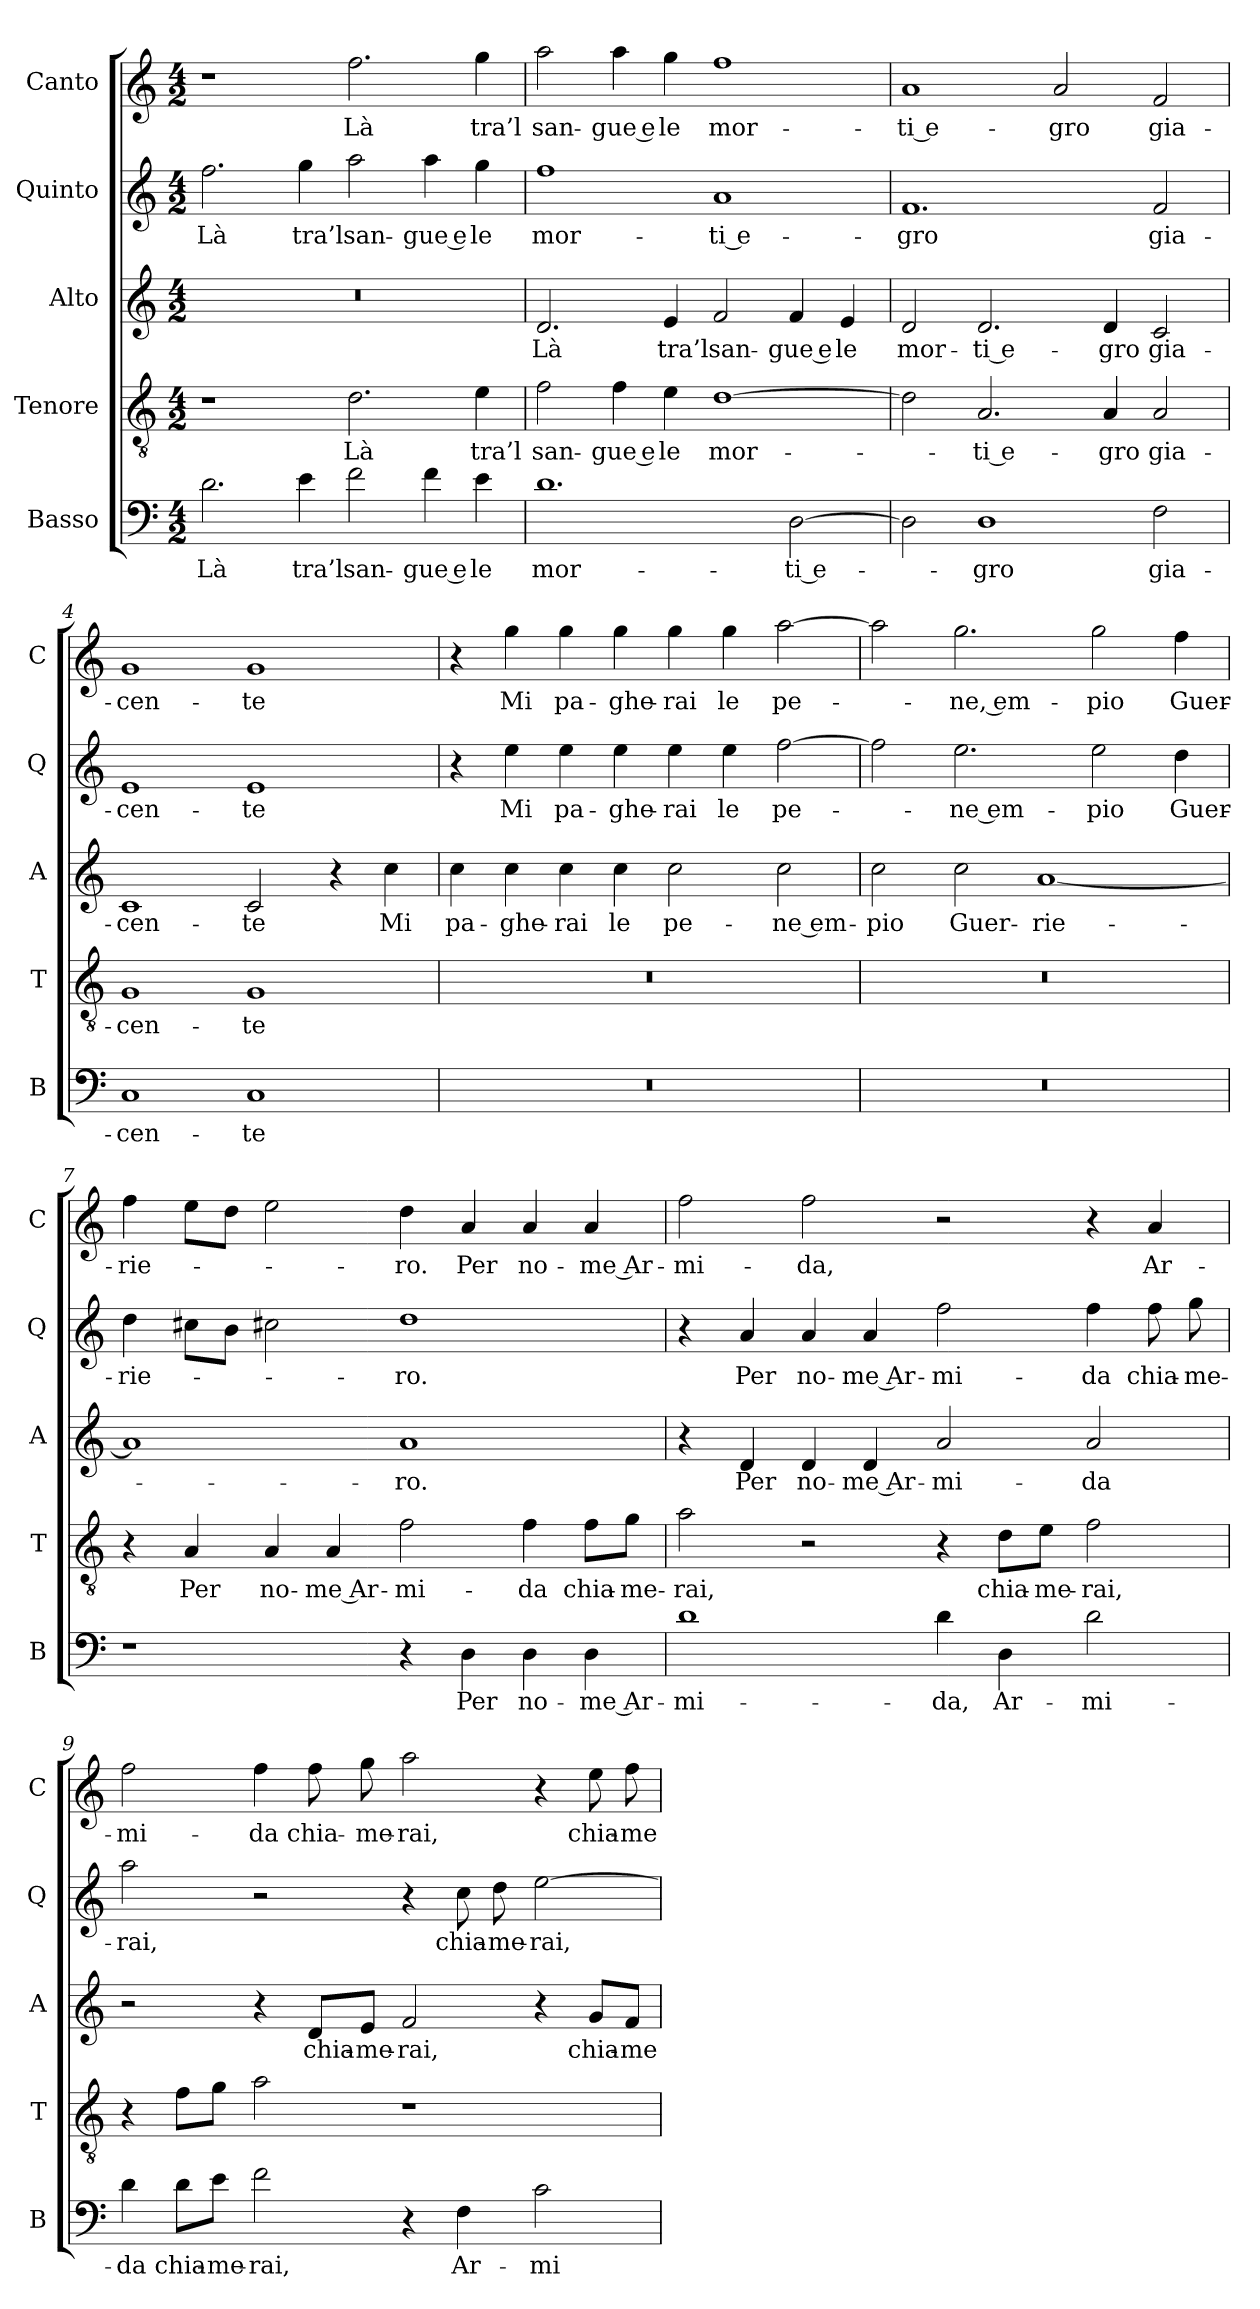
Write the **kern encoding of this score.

**kern	**text	**kern	**text	**kern	**text	**kern	**text	**kern	**text
*part5	*part5	*part4	*part4	*part3	*part3	*part2	*part2	*part1	*part1
*staff5	*staff5	*staff4	*staff4	*staff3	*staff3	*staff2	*staff2	*staff1	*staff1
*I"Basso	*	*I"Tenore	*	*I"Alto	*	*I"Quinto	*	*I"Canto	*
*I'B	*	*I'T	*	*I'A	*	*I'Q	*	*I'C	*
*clefF4	*	*clefGv2	*	*clefG2	*	*clefG2	*	*clefG2	*
*k[]	*	*k[]	*	*k[]	*	*k[]	*	*k[]	*
*C:	*	*C:	*	*C:	*	*C:	*	*C:	*
*M4/2	*	*M4/2	*	*M4/2	*	*M4/2	*	*M4/2	*
=1	=1	=1	=1	=1	=1	=1	=1	=1	=1
2.d	Là	1r	.	0r	.	2.ff	Là	1r	.
4e	tra’l	.	.	.	.	4gg	tra’l	.	.
2f	san-	2.d	Là	.	.	2aa	san-	2.ff	Là
4f	-gue e	.	.	.	.	4aa	-gue e	.	.
4e	le	4e	tra’l	.	.	4gg	le	4gg	tra’l
=2	=2	=2	=2	=2	=2	=2	=2	=2	=2
1.d	mor-	2f	san-	2.d	Là	1ff	mor-	2aa	san-
.	.	4f	-gue e	.	.	.	.	4aa	-gue e
.	.	4e	le	4e	tra’l	.	.	4gg	le
.	.	[1d	mor-	2f	san-	1a	-ti e-	1ff	mor-
[2D	-ti e-	.	.	4f	-gue e	.	.	.	.
.	.	.	.	4e	le	.	.	.	.
=3	=3	=3	=3	=3	=3	=3	=3	=3	=3
2D]	.	2d]	.	2d	mor-	1.f	-gro	1a	-ti e-
1D	-gro	2.A	-ti e-	2.d	-ti e-	.	.	.	.
.	.	.	.	.	.	.	.	2a	-gro
.	.	4A	-gro	4d	-gro	.	.	.	.
2F	gia-	2A	gia-	2c	gia-	2f	gia-	2f	gia-
=4	=4	=4	=4	=4	=4	=4	=4	=4	=4
1C	-cen-	1G	-cen-	1c	-cen-	1e	-cen-	1g	-cen-
1C	-te	1G	-te	2c	-te	1e	-te	1g	-te
.	.	.	.	4r	.	.	.	.	.
.	.	.	.	4cc	Mi	.	.	.	.
=5	=5	=5	=5	=5	=5	=5	=5	=5	=5
0r	.	0r	.	4cc	pa-	4r	.	4r	.
.	.	.	.	4cc	-ghe-	4ee	Mi	4gg	Mi
.	.	.	.	4cc	-rai	4ee	pa-	4gg	pa-
.	.	.	.	4cc	le	4ee	-ghe-	4gg	-ghe-
.	.	.	.	2cc	pe-	4ee	-rai	4gg	-rai
.	.	.	.	.	.	4ee	le	4gg	le
.	.	.	.	2cc	-ne em-	[2ff	pe-	[2aa	pe-
=6	=6	=6	=6	=6	=6	=6	=6	=6	=6
0r	.	0r	.	2cc	-pio	2ff]	.	2aa]	.
.	.	.	.	2cc	Guer-	2.ee	-ne em-	2.gg	-ne, em-
.	.	.	.	[1a	-rie-	.	.	.	.
.	.	.	.	.	.	2ee	-pio	2gg	-pio
.	.	.	.	.	.	4dd	Guer-	4ff	Guer-
=7	=7	=7	=7	=7	=7	=7	=7	=7	=7
1r	.	4r	.	1a]	.	4dd	-rie-	4ff	-rie-
.	.	4A	Per	.	.	8cc#XL	.	8eeL	.
.	.	.	.	.	.	8bJ	.	8ddJ	.
.	.	4A	no-	.	.	2cc#X	.	2ee	.
.	.	4A	-me Ar-	.	.	.	.	.	.
4r	.	2f	-mi-	1a	-ro.	1dd	-ro.	4dd	-ro.
4D	Per	.	.	.	.	.	.	4a	Per
4D	no-	4f	-da	.	.	.	.	4a	no-
4D	-me Ar-	8f\L	chia-	.	.	.	.	4a	-me Ar-
.	.	8g\J	-me-	.	.	.	.	.	.
=8	=8	=8	=8	=8	=8	=8	=8	=8	=8
1d	-mi-	2a	-rai,	4r	.	4r	.	2ff	-mi-
.	.	.	.	4d	Per	4a	Per	.	.
.	.	2r	.	4d	no-	4a	no-	2ff	-da,
.	.	.	.	4d	-me Ar-	4a	-me Ar-	.	.
4d	-da,	4r	.	2a	-mi-	2ff	-mi-	2r	.
4D	Ar-	8d\L	chia-	.	.	.	.	.	.
.	.	8e\J	-me-	.	.	.	.	.	.
2d	-mi-	2f	-rai,	2a	-da	4ff	-da	4r	.
.	.	.	.	.	.	8ff	chia-	4a	Ar-
.	.	.	.	.	.	8gg	-me-	.	.
=9	=9	=9	=9	=9	=9	=9	=9	=9	=9
4d	-da	4r	.	2r	.	2aa	-rai,	2ff	-mi-
8d\L	chia-	8f\L	.	.	.	.	.	.	.
8e\J	-me-	8g\J	.	.	.	.	.	.	.
2f	-rai,	2a	.	4r	.	2r	.	4ff	-da
.	.	.	.	8d/L	chia-	.	.	8ff	chia-
.	.	.	.	8e/J	-me-	.	.	8gg	-me-
4r	.	1r	.	2f	-rai,	4r	.	2aa	-rai,
4F	Ar-	.	.	.	.	8cc	chia-	.	.
.	.	.	.	.	.	8dd	-me-	.	.
2c	-mi-	.	.	4r	.	[2ee	-rai,	4r	.
.	.	.	.	8g/L	chia-	.	.	8ee	chia-
.	.	.	.	8f/J	-me-	.	.	8ff	-me-
=	=	=	=	=	=	=	=	=	=
*-	*-	*-	*-	*-	*-	*-	*-	*-	*-
